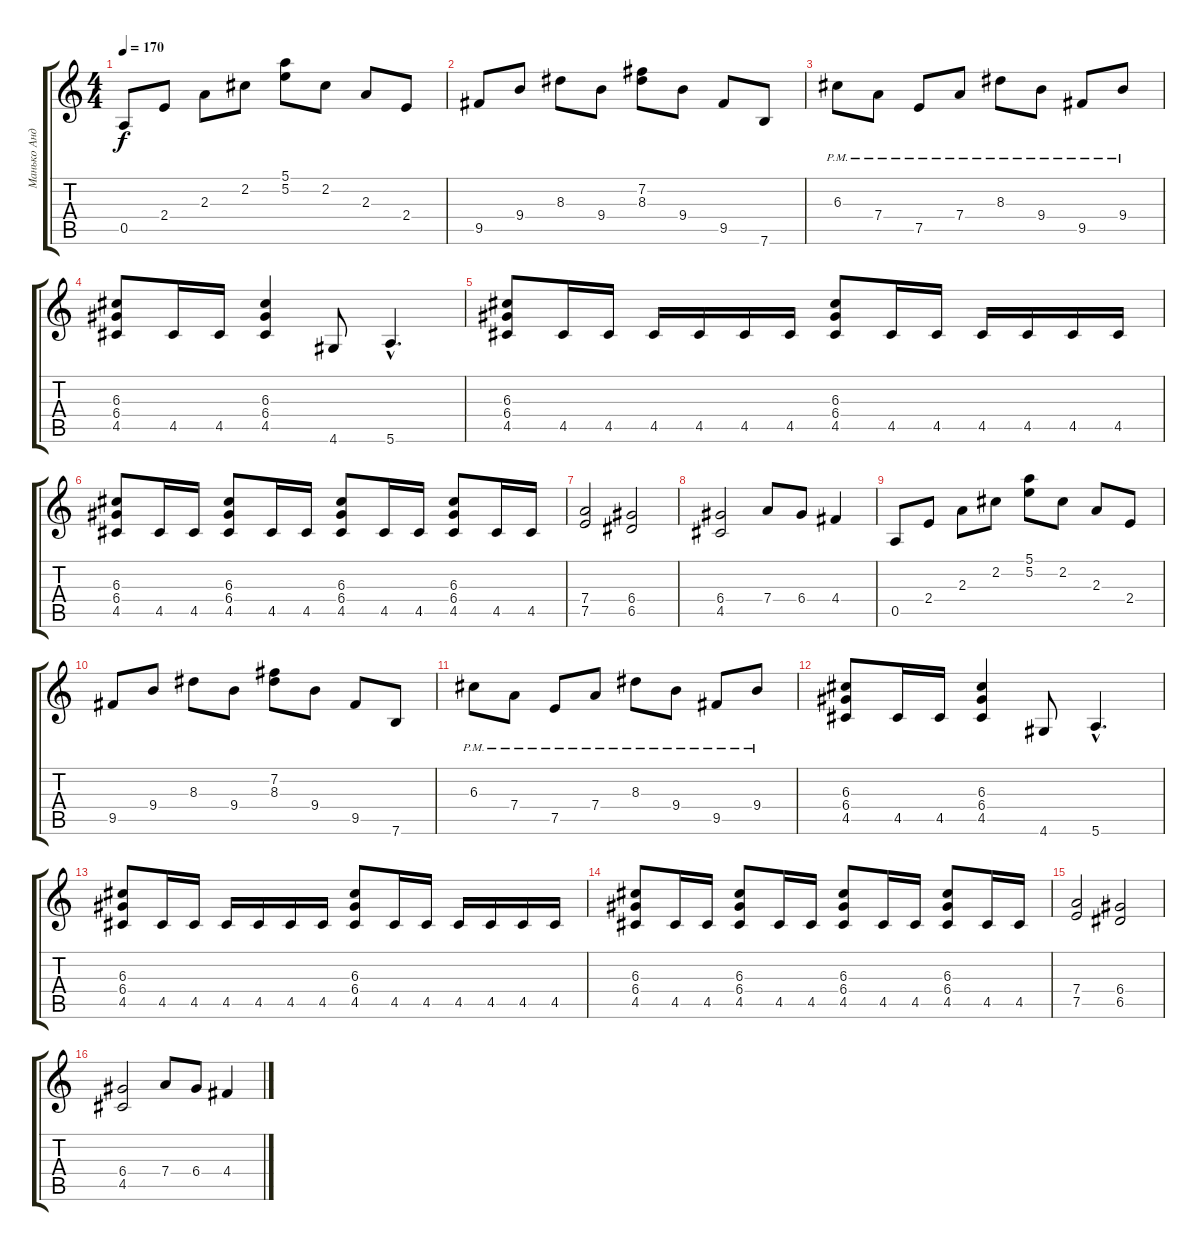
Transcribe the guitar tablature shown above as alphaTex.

\track ("Манько Андрей" "Манько Анд") {instrument distortionguitar}
\staff {score tabs}
\tuning (E4 B3 G3 D3 A2 E2) {hide}
\ts (4 4)
\tempo 170
\clef g2
\ks c
0.5.8{dy f} 2.4.8 2.3.8 2.2.8 (5.1 5.2).8 2.2.8 2.3.8 2.4.8 |
9.5.8 9.4.8 8.3.8 9.4.8 (7.2 8.3).8 9.4.8 9.5.8 7.6.8 |
6.3{pm}.8 7.4{pm}.8 7.5{pm}.8 7.4{pm}.8 8.3{pm}.8 9.4{pm}.8 9.5{pm}.8 9.4{pm}.8 |
(6.3 6.4 4.5).8 4.5.16 4.5.16 (6.3 6.4 4.5).4 4.6.8 5.6{hac}.4{d} |
(6.3 6.4 4.5).8 4.5.16 4.5.16 4.5.16 4.5.16 4.5.16 4.5.16 (6.3 6.4 4.5).8 4.5.16 4.5.16 4.5.16 4.5.16 4.5.16 4.5.16 |
(6.3 6.4 4.5).8 4.5.16 4.5.16 (6.3 6.4 4.5).8 4.5.16 4.5.16 (6.3 6.4 4.5).8 4.5.16 4.5.16 (6.3 6.4 4.5).8 4.5.16 4.5.16 |
(7.4 7.5).2 (6.4 6.5).2 |
(6.4 4.5).2 7.4.8 6.4.8 4.4.4 |
0.5.8 2.4.8 2.3.8 2.2.8 (5.1 5.2).8 2.2.8 2.3.8 2.4.8 |
9.5.8 9.4.8 8.3.8 9.4.8 (7.2 8.3).8 9.4.8 9.5.8 7.6.8 |
6.3{pm}.8 7.4{pm}.8 7.5{pm}.8 7.4{pm}.8 8.3{pm}.8 9.4{pm}.8 9.5{pm}.8 9.4{pm}.8 |
(6.3 6.4 4.5).8 4.5.16 4.5.16 (6.3 6.4 4.5).4 4.6.8 5.6{hac}.4{d} |
(6.3 6.4 4.5).8 4.5.16 4.5.16 4.5.16 4.5.16 4.5.16 4.5.16 (6.3 6.4 4.5).8 4.5.16 4.5.16 4.5.16 4.5.16 4.5.16 4.5.16 |
(6.3 6.4 4.5).8 4.5.16 4.5.16 (6.3 6.4 4.5).8 4.5.16 4.5.16 (6.3 6.4 4.5).8 4.5.16 4.5.16 (6.3 6.4 4.5).8 4.5.16 4.5.16 |
(7.4 7.5).2 (6.4 6.5).2 |
(6.4 4.5).2 7.4.8 6.4.8 4.4.4
